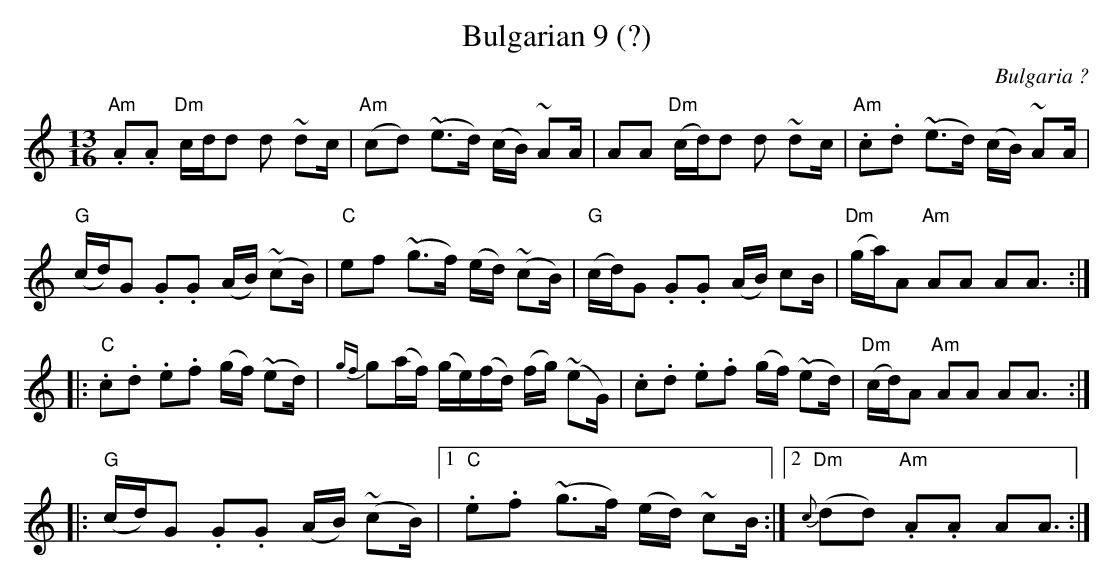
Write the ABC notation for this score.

X:1
T:Bulgarian 9 (?)
L:1/16
M:13/16
O:Bulgaria ?
K:A minor
"Am".A2.A2 "Dm"cdd2 d2 ~d2c|\
"Am"(c2d2) (~e3d) (cB) ~A2A|\
A2A2 "Dm"(cd)d2 d2 ~d2c    |\
"Am".c2.d2 (~e3d) (cB) ~A2A|
"G"(cd)G2 .G2.G2 (AB) (~c2B)|\
"C"e2f2 (~g3f) (ed) (~c2B)  |\
"G"(cd)G2 .G2.G2 (AB) c2B|\
"Dm"(ga)A2 "Am"A2A2 A2A3 ::
"C".c2.d2 .e2.f2 (gf) (~e2d)|\
{gf}g2(af) (ge)(fd) (fg) (~e2G)|\
.c2.d2 .e2.f2 (gf) (~e2d)|\
"Dm"(cd)A2 "Am"A2A2 A2A3::
"G"(cd)G2 .G2.G2 (AB) (~c2B)\
|1 "C".e2.f2 (~g3f) (ed) ~c2B \
:|2 {c}"Dm"(d2d2) "Am".A2.A2 A2A3 :|
